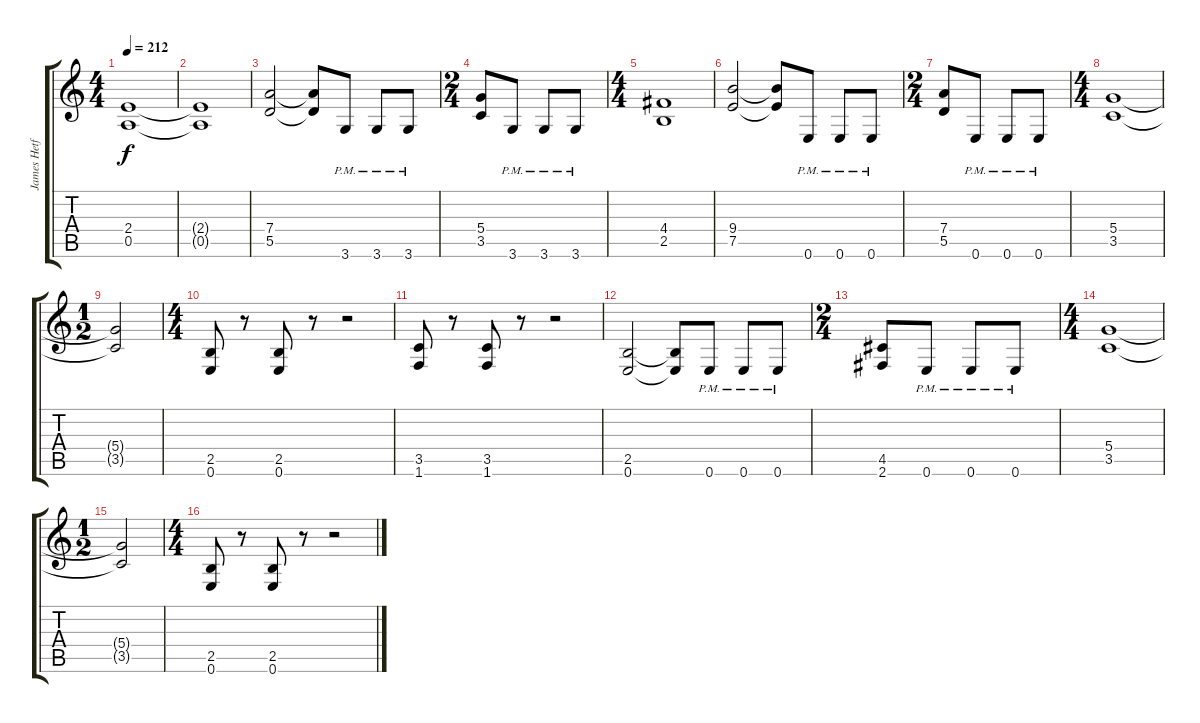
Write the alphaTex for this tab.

\track ("James Hetfield (Rhytm Guitar)" "James Hetf") {instrument distortionguitar}
\staff {score tabs}
\tuning (E4 B3 G3 D3 A2 E2) {hide}
\ts (4 4)
\tempo 212
\clef g2
\ks c
(2.4 0.5).1{dy f} |
(2.4{t} 0.5{t}).1 |
(7.4 5.5).2 (7.4{t} 5.5{t}).8 3.6{pm}.8 3.6{pm}.8 3.6{pm}.8 |
\ts (2 4)
(5.4 3.5).8 3.6{pm}.8 3.6{pm}.8 3.6{pm}.8 |
\ts (4 4)
(4.4 2.5).1 |
(9.4 7.5).2 (9.4{t} 7.5{t}).8 0.6{pm}.8 0.6{pm}.8 0.6{pm}.8 |
\ts (2 4)
(7.4 5.5).8 0.6{pm}.8 0.6{pm}.8 0.6{pm}.8 |
\ts (4 4)
(5.4 3.5).1 |
\ts (1 2)
(5.4{t} 3.5{t}).2 |
\ts (4 4)
\section ("" "")
(2.5 0.6).8 r.8 (2.5 0.6).8 r.8 r.2 |
(3.5 1.6).8 r.8 (3.5 1.6).8 r.8 r.2 |
(2.5 0.6).2 (2.5{t} 0.6{t}).8 0.6{pm}.8 0.6{pm}.8 0.6{pm}.8 |
\ts (2 4)
(4.5 2.6).8 0.6{pm}.8 0.6{pm}.8 0.6{pm}.8 |
\ts (4 4)
(5.4 3.5).1 |
\ts (1 2)
(5.4{t} 3.5{t}).2 |
\ts (4 4)
(2.5 0.6).8 r.8 (2.5 0.6).8 r.8 r.2
